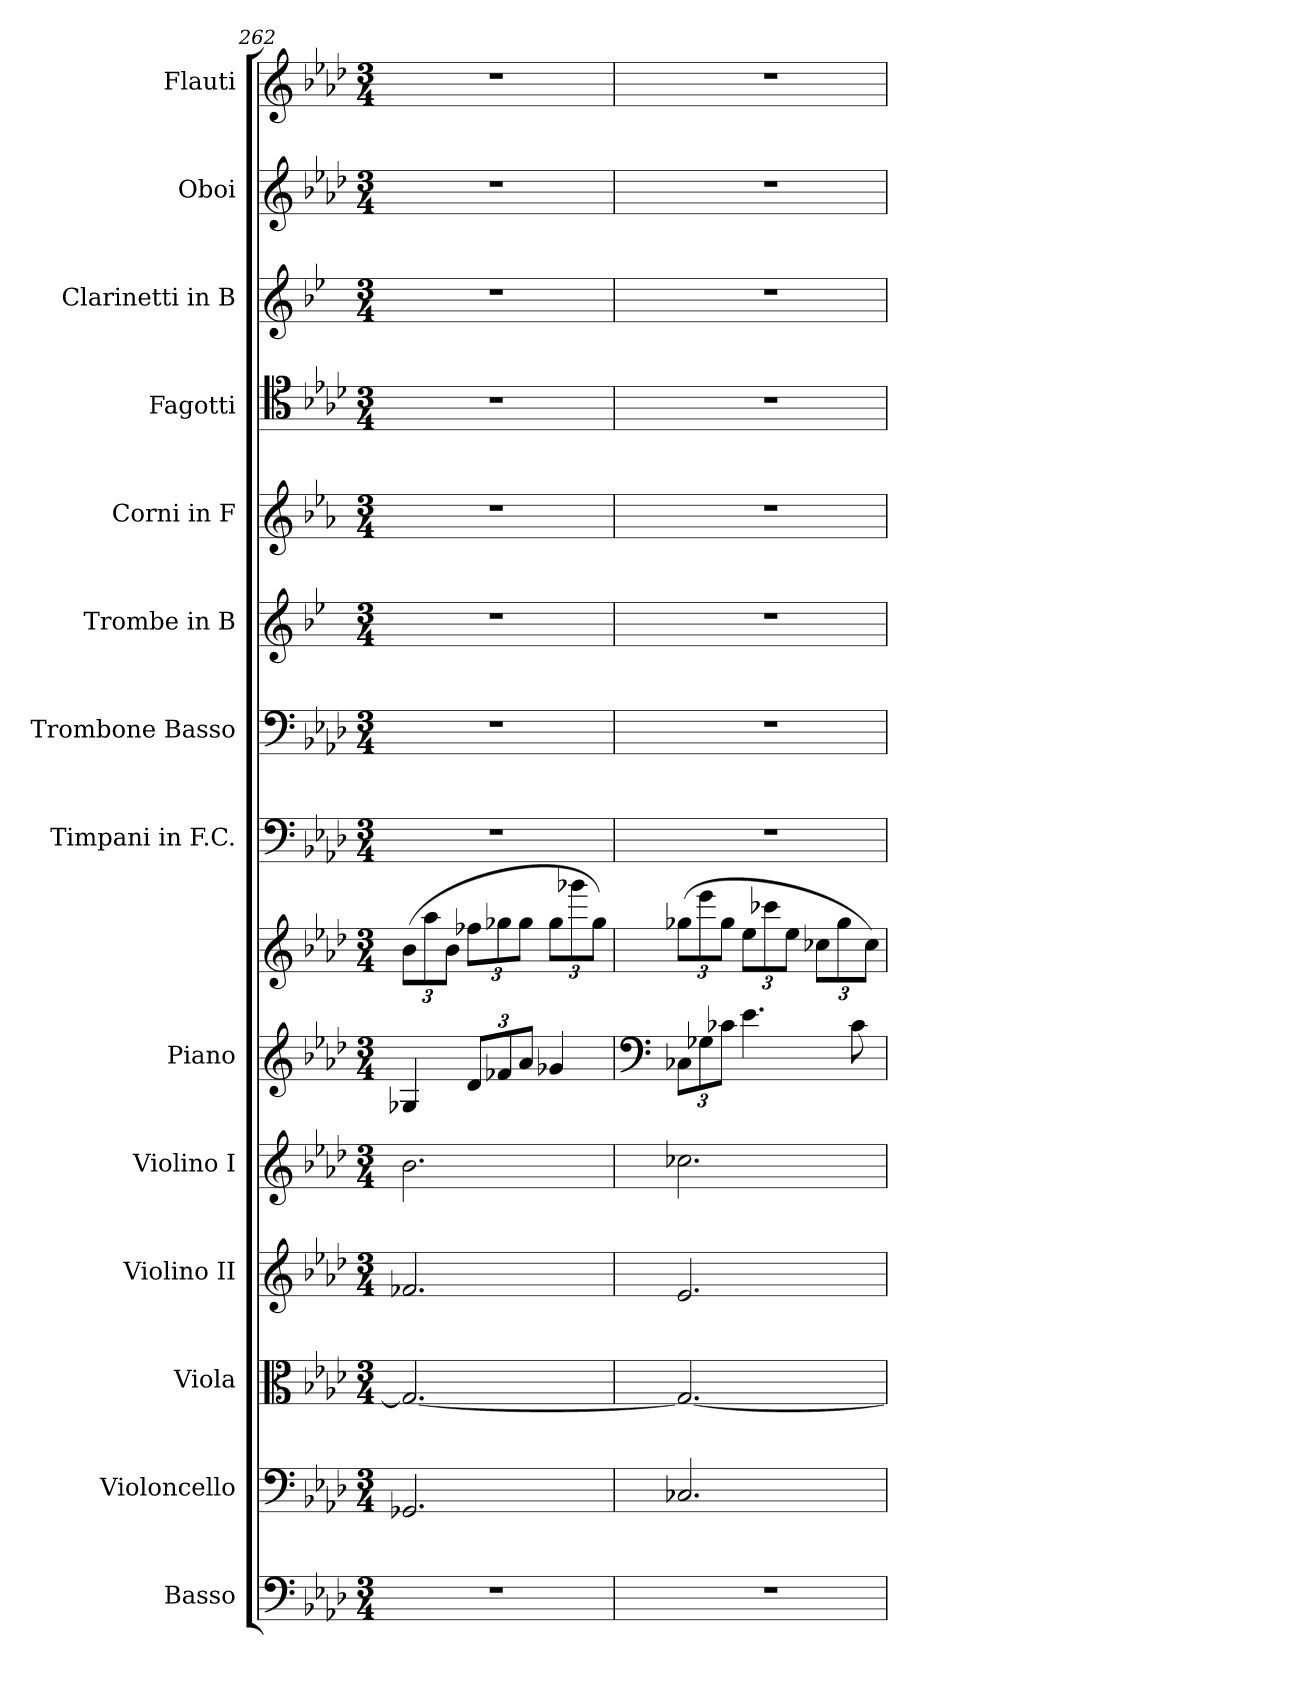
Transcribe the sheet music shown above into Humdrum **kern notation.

**kern	**kern	**kern	**kern	**kern	**kern	**kern	**kern	**kern	**kern	**kern	**kern	**kern	**kern	**kern
*part14	*part13	*part12	*part11	*part10	*part9	*part9	*part8	*part7	*part6	*part5	*part4	*part3	*part2	*part1
*staff15	*staff14	*staff13	*staff12	*staff11	*staff10	*staff9	*staff8	*staff7	*staff6	*staff5	*staff4	*staff3	*staff2	*staff1
*I"Basso	*I"Violoncello	*I"Viola	*I"Violino II	*I"Violino I	*I"Piano	*	*I"Timpani in F.C.	*I"Trombone Basso	*I"Trombe in B	*I"Corni in F	*I"Fagotti	*I"Clarinetti in B	*I"Oboi	*I"Flauti
*	*	*	*	*	*I'Pno.	*	*I'Timp.	*	*	*	*	*	*I'Ob.	*I'Fl.
*clefF4	*clefF4	*clefC3	*clefG2	*clefG2	*clefG2	*clefG2	*clefF4	*clefF4	*clefG2	*clefG2	*clefC4	*clefG2	*clefG2	*clefG2
*ITrd7c12	*	*	*	*	*	*	*	*	*ITrd1c2	*ITrd4c7	*	*ITrd1c2	*	*
*k[b-e-a-d-]	*k[b-e-a-d-]	*k[b-e-a-d-]	*k[b-e-a-d-]	*k[b-e-a-d-]	*k[b-e-a-d-]	*k[b-e-a-d-]	*k[b-e-a-d-]	*k[b-e-a-d-]	*k[b-e-a-d-]	*k[b-e-a-d-]	*k[b-e-a-d-]	*k[b-e-a-d-]	*k[b-e-a-d-]	*k[b-e-a-d-]
*M3/4	*M3/4	*M3/4	*M3/4	*M3/4	*M3/4	*M3/4	*M3/4	*M3/4	*M3/4	*M3/4	*M3/4	*M3/4	*M3/4	*M3/4
*	*	*	*	*	*	*Xbrackettup	*	*	*	*	*	*	*	*
=262	=262	=262	=262	=262	=262	=262	=262	=262	=262	=262	=262	=262	=262	=262
2.r	2.GG-X/	2.G-/_	2.f-X/	2.b-\	4G-X/	(>12b-\L	2.r	2.r	2.r	2.r	2.r	2.r	2.r	2.r
.	.	.	.	.	.	12aa-\	.	.	.	.	.	.	.	.
.	.	.	.	.	.	12b-\J	.	.	.	.	.	.	.	.
*	*	*	*	*	*Xbrackettup	*	*	*	*	*	*	*	*	*
.	.	.	.	.	12d-/L	12ff-X\L	.	.	.	.	.	.	.	.
.	.	.	.	.	12f-X/	12gg-X\	.	.	.	.	.	.	.	.
.	.	.	.	.	12a-/J	12gg-\J	.	.	.	.	.	.	.	.
.	.	.	.	.	4g-X/	12gg-\L	.	.	.	.	.	.	.	.
.	.	.	.	.	.	12ggg-X\	.	.	.	.	.	.	.	.
.	.	.	.	.	.	12gg-\J)	.	.	.	.	.	.	.	.
!!LO:PB:g=z
=263	=263	=263	=263	=263	=263	=263	=263	=263	=263	=263	=263	=263	=263	=263
*	*	*	*	*	*clefF4	*	*	*	*	*	*	*	*	*
2.r	2.C-X/	2.G-/_	2.e-/	2.cc-X\	12C-X\L	(>12gg-X\L	2.r	2.r	2.r	2.r	2.r	2.r	2.r	2.r
.	.	.	.	.	12G-X\	12eee-\	.	.	.	.	.	.	.	.
.	.	.	.	.	12c-X\J	12gg-\J	.	.	.	.	.	.	.	.
.	.	.	.	.	4.e-\	12ee-\L	.	.	.	.	.	.	.	.
.	.	.	.	.	.	12ccc-X\	.	.	.	.	.	.	.	.
.	.	.	.	.	.	12ee-\J	.	.	.	.	.	.	.	.
.	.	.	.	.	.	12cc-X\L	.	.	.	.	.	.	.	.
.	.	.	.	.	.	12gg-\	.	.	.	.	.	.	.	.
.	.	.	.	.	8c-\	.	.	.	.	.	.	.	.	.
.	.	.	.	.	.	12cc-\J)	.	.	.	.	.	.	.	.
=	=	=	=	=	=	=	=	=	=	=	=	=	=	=
*-	*-	*-	*-	*-	*-	*-	*-	*-	*-	*-	*-	*-	*-	*-
